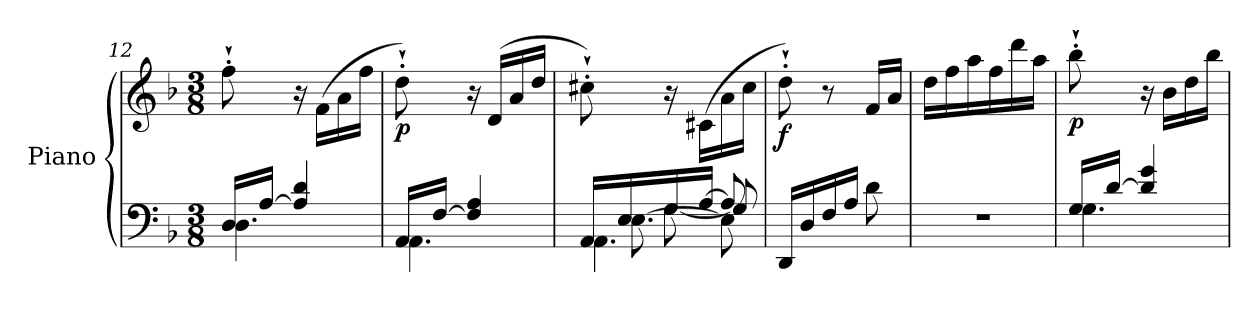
**kern	**kern	**dynam
*part1	*part1	*part1
*staff2	*staff1	*staff1/2
*I"Piano	*	*
*I'Pno	*	*
*clefF4	*clefG2	*
*k[b-]	*k[b-]	*
*M3/8	*M3/8	*
=12	=12	=12
*^	*	*
16D/LL	4.D\	8ff`'\	.
[16A/JJ	.	.	.
4A/] 4d/	.	16r	.
.	.	(16f\LL	.
.	.	16a\	.
.	.	16ff\JJ	.
=13	=13	=13	=13
!	!	!	!LO:DY:b
16AA/LL	4.AA\	8dd`'\)	p
[16F/JJ	.	.	.
4F/] 4A/	.	16r	.
!	!	!	!LO:DY:b
.	.	(16d/LL	other-dynamics
.	.	16a/	.
.	.	16dd/JJ	.
!!LO:PB:g=z
=14	=14	=14	=14
*^	*^	*	*
16AA/LL	4.AA\	16ryy	8ryy	8cc#X`'\)	.
16E/	.	[8.E\	.	.	.
16G/	.	.	[8G\	16r	.
[16A/JJ	.	.	.	(16c#X\LL	.
8A/]	.	8E\]	8G/]	16a\	.
.	.	.	.	16cc#\JJ	.
*v	*v	*v	*v	*	*
!!LO:LB:g=z
=15	=15	=15
!	!	!LO:DY:b
16DD/LL	8dd`'\)	f
16D/	.	.
16F/	8r	.
16A/JJ	.	.
8d\	16f/LL	.
.	16a/JJ	.
=16	=16	=16
4.r	16dd\LL	.
.	16ff\	.
.	16aa\	.
.	16ff\	.
.	16ddd\	.
.	16aa\JJ	.
=17	=17	=17
*^	*	*
!	!	!	!LO:DY:b
16G/LL	4.G\	8bb-`'\	p
[16d/JJ	.	.	.
4d/] 4g/	.	16r	.
!	!	!	!LO:DY:b
.	.	16b-\LL	other-dynamics
.	.	16dd\	.
.	.	16bb-\JJ	.
*v	*v	*	*
=	=	=
*-	*-	*-
